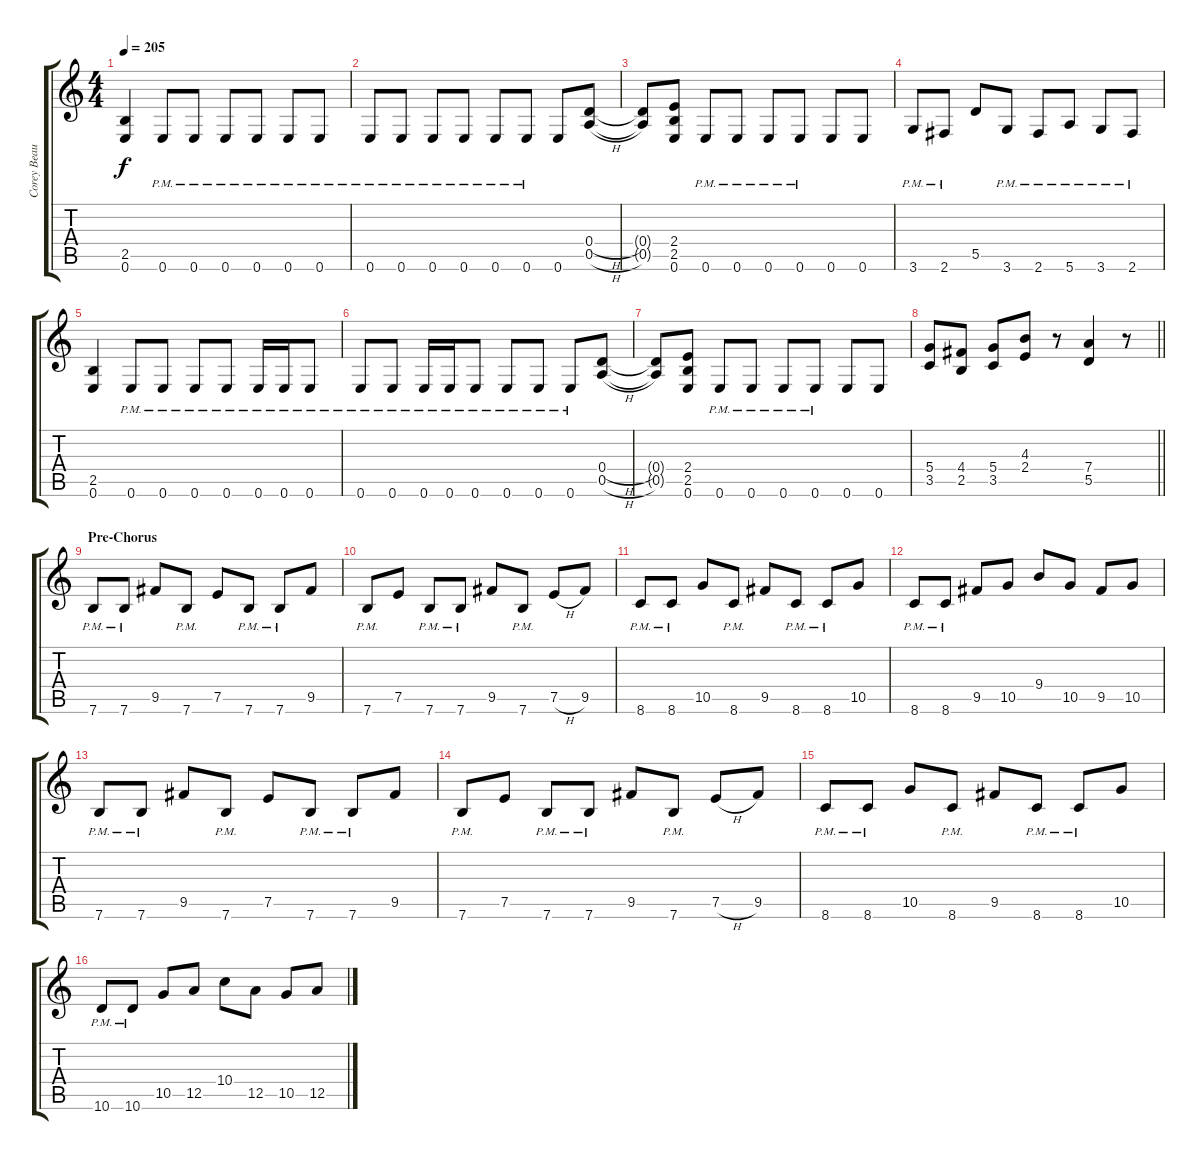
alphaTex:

\track ("Corey Beaulieu" "Corey Beau") {instrument distortionguitar}
\staff {score tabs}
\tuning (E4 B3 G3 D3 A2 E2) {hide}
\ts (4 4)
\tempo 205
\clef g2
\ks c
(2.5 0.6).4{dy f} 0.6{pm}.8 0.6{pm}.8 0.6{pm}.8 0.6{pm}.8 0.6{pm}.8 0.6{pm}.8 |
0.6{pm}.8 0.6{pm}.8 0.6{pm}.8 0.6{pm}.8 0.6{pm}.8 0.6{pm}.8 0.6.8 (0.4{h} 0.5{h}).8 |
(0.4{t} 0.5{t}).8 (2.4 2.5 0.6).8 0.6{pm}.8 0.6{pm}.8 0.6{pm}.8 0.6{pm}.8 0.6.8 0.6.8 |
3.6{pm}.8 2.6{pm}.8 5.5.8 3.6{pm}.8 2.6{pm}.8 5.6{pm}.8 3.6{pm}.8 2.6{pm}.8 |
(2.5 0.6).4 0.6{pm}.8 0.6{pm}.8 0.6{pm}.8 0.6{pm}.8 0.6{pm}.16 0.6{pm}.16 0.6{pm}.8 |
0.6{pm}.8 0.6{pm}.8 0.6{pm}.16 0.6{pm}.16 0.6{pm}.8 0.6{pm}.8 0.6{pm}.8 0.6{pm}.8 (0.4{h} 0.5{h}).8 |
(0.4{t} 0.5{t}).8 (2.4 2.5 0.6).8 0.6{pm}.8 0.6{pm}.8 0.6{pm}.8 0.6{pm}.8 0.6.8 0.6.8 |
\barLineRight lightlight
(5.4 3.5).8 (4.4 2.5).8 (5.4 3.5).8 (4.3 2.4).8 r.8 (7.4 5.5).4 r.8 |
\section ("" "Pre-Chorus")
7.6{pm}.8 7.6{pm}.8 9.5.8 7.6{pm}.8 7.5.8 7.6{pm}.8 7.6{pm}.8 9.5.8 |
7.6{pm}.8 7.5.8 7.6{pm}.8 7.6{pm}.8 9.5.8 7.6{pm}.8 7.5{h}.8 9.5.8 |
8.6{pm}.8 8.6{pm}.8 10.5.8 8.6{pm}.8 9.5.8 8.6{pm}.8 8.6{pm}.8 10.5.8 |
8.6{pm}.8 8.6{pm}.8 9.5.8 10.5.8 9.4.8 10.5.8 9.5.8 10.5.8 |
7.6{pm}.8 7.6{pm}.8 9.5.8 7.6{pm}.8 7.5.8 7.6{pm}.8 7.6{pm}.8 9.5.8 |
7.6{pm}.8 7.5.8 7.6{pm}.8 7.6{pm}.8 9.5.8 7.6{pm}.8 7.5{h}.8 9.5.8 |
8.6{pm}.8 8.6{pm}.8 10.5.8 8.6{pm}.8 9.5.8 8.6{pm}.8 8.6{pm}.8 10.5.8 |
10.6{pm}.8 10.6{pm}.8 10.5.8 12.5.8 10.4.8 12.5.8 10.5.8 12.5.8
